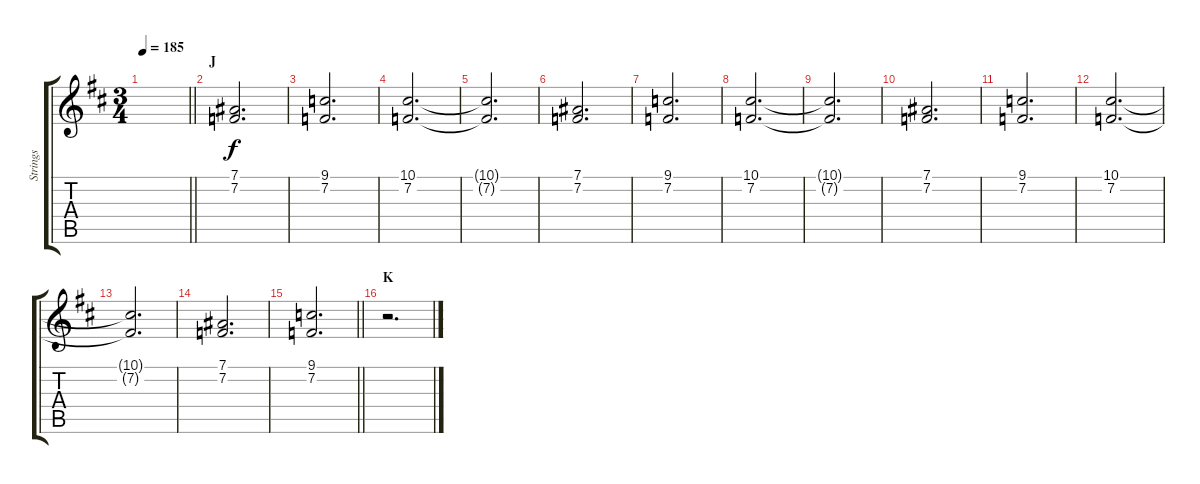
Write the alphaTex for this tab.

\track ("Strings" "Strings") {instrument stringensemble1}
\staff {score tabs}
\tuning (Eb4 Bb3 Gb3 Db3 Ab2 Eb2) {hide}
\ts (3 4)
\tempo 185
\clef g2
\barLineRight lightlight
\ks d
|
\section ("" "J")
(7.1 7.2).2{d} |
(9.1 7.2).2{d} |
(10.1 7.2).2{d} |
(10.1{t} 7.2{t}).2{d} |
(7.1 7.2).2{d} |
(9.1 7.2).2{d} |
(10.1 7.2).2{d} |
(10.1{t} 7.2{t}).2{d} |
(7.1 7.2).2{d} |
(9.1 7.2).2{d} |
(10.1 7.2).2{d} |
(10.1{t} 7.2{t}).2{d} |
(7.1 7.2).2{d} |
\barLineRight lightlight
(9.1 7.2).2{d} |
\section ("" "K")
r.2{d}
